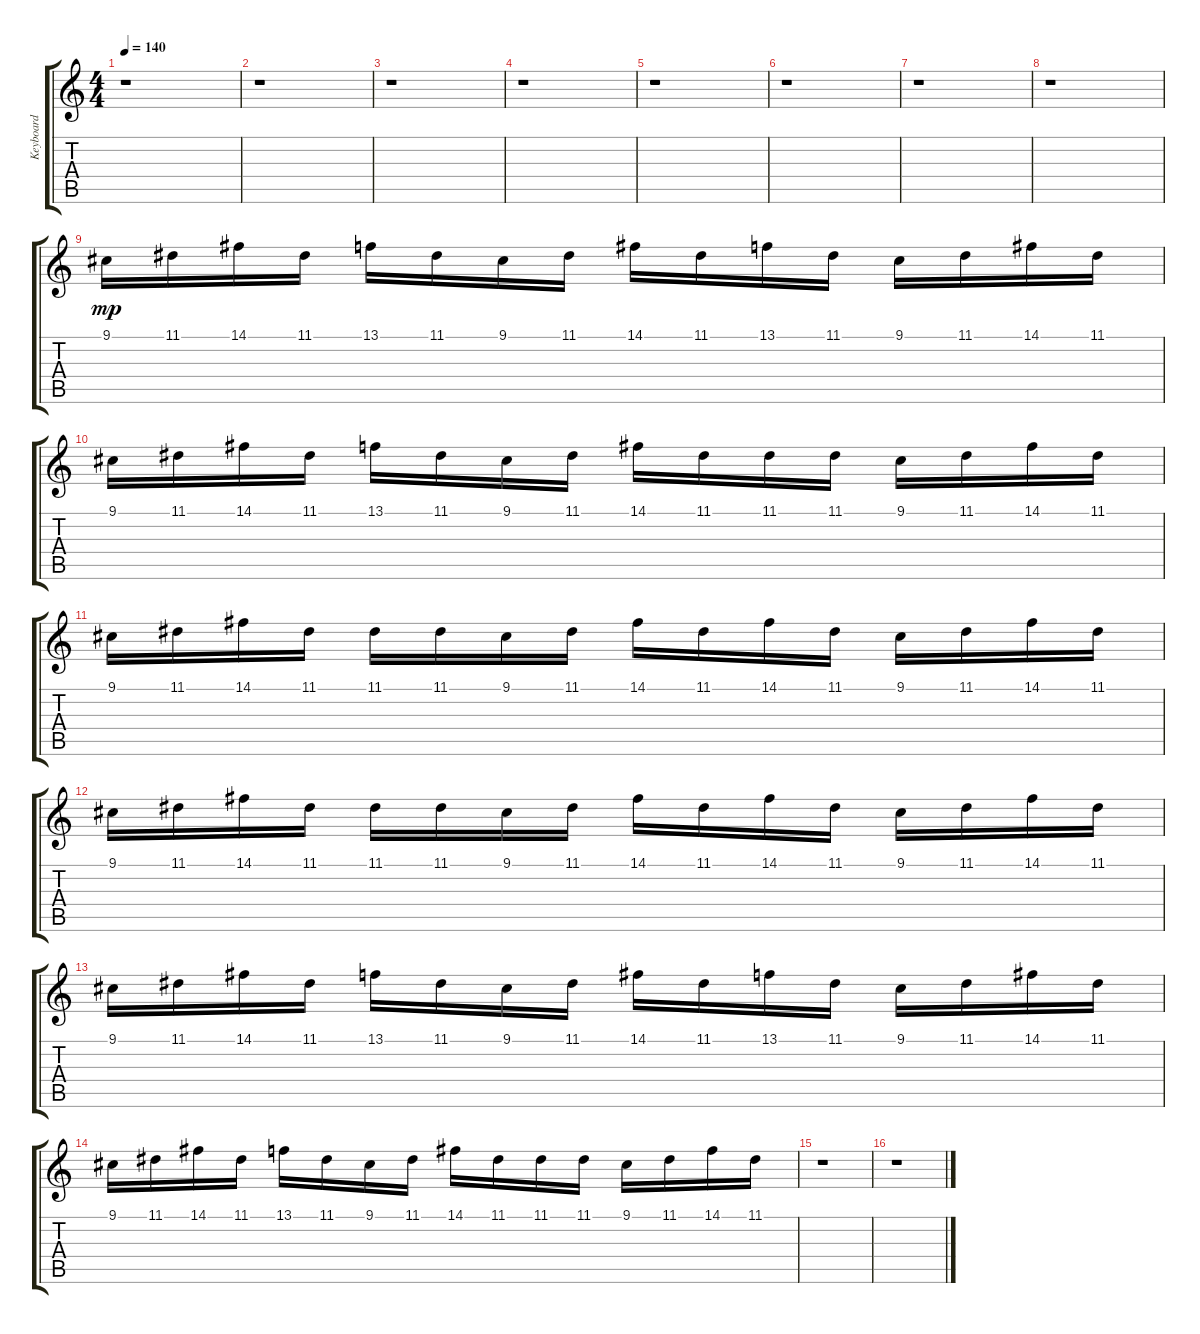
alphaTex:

\track ("Keyboard" "Keyboard") {instrument marimba}
\staff {score tabs}
\tuning (E4 B3 G3 D3 A2 E2) {hide}
\ts (4 4)
\tempo 140
\clef g2
\ks c
r.1{dy mp} |
r.1 |
r.1 |
r.1 |
r.1 |
r.1 |
r.1 |
r.1 |
9.1.16 11.1.16 14.1.16 11.1.16 13.1.16 11.1.16 9.1.16 11.1.16 14.1.16 11.1.16 13.1.16 11.1.16 9.1.16 11.1.16 14.1.16 11.1.16 |
9.1.16 11.1.16 14.1.16 11.1.16 13.1.16 11.1.16 9.1.16 11.1.16 14.1.16 11.1.16 11.1.16 11.1.16 9.1.16 11.1.16 14.1.16 11.1.16 |
9.1.16 11.1.16 14.1.16 11.1.16 11.1.16 11.1.16 9.1.16 11.1.16 14.1.16 11.1.16 14.1.16 11.1.16 9.1.16 11.1.16 14.1.16 11.1.16 |
9.1.16 11.1.16 14.1.16 11.1.16 11.1.16 11.1.16 9.1.16 11.1.16 14.1.16 11.1.16 14.1.16 11.1.16 9.1.16 11.1.16 14.1.16 11.1.16 |
9.1.16 11.1.16 14.1.16 11.1.16 13.1.16 11.1.16 9.1.16 11.1.16 14.1.16 11.1.16 13.1.16 11.1.16 9.1.16 11.1.16 14.1.16 11.1.16 |
9.1.16 11.1.16 14.1.16 11.1.16 13.1.16 11.1.16 9.1.16 11.1.16 14.1.16 11.1.16 11.1.16 11.1.16 9.1.16 11.1.16 14.1.16 11.1.16 |
r.1 |
r.1
